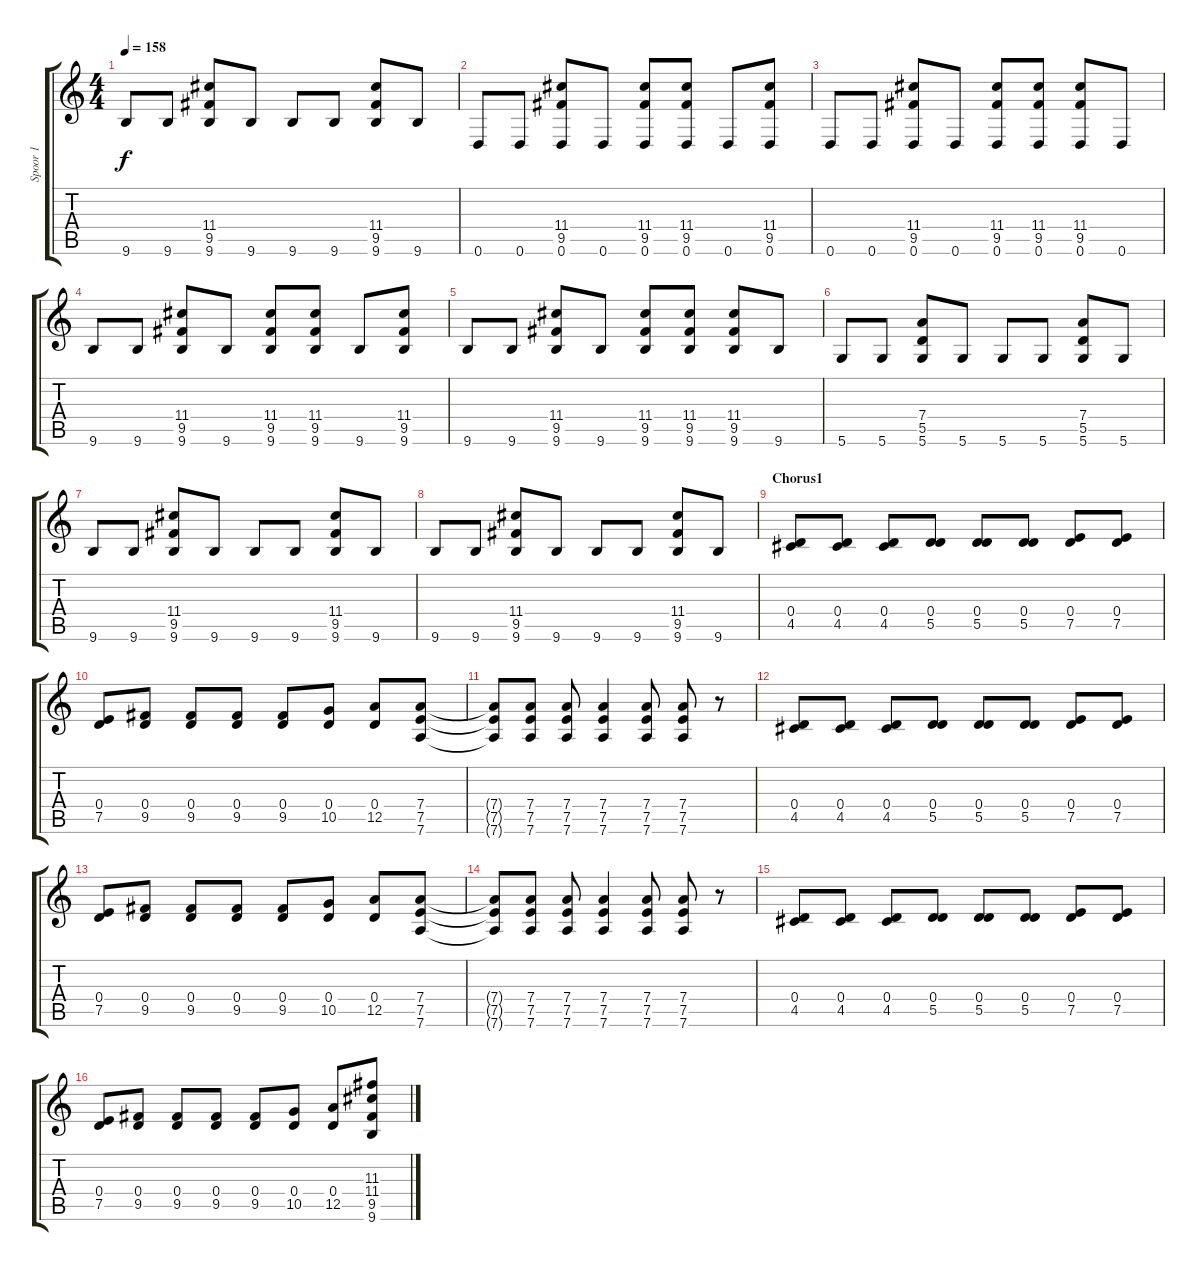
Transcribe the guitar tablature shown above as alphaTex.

\track ("Spoor 1" "Spoor 1") {instrument acousticguitarsteel}
\staff {score tabs}
\tuning (E4 B3 G3 D3 A2 D2) {hide}
\ts (4 4)
\tempo 158
\clef g2
\ks c
9.6.8{dy f} 9.6.8 (11.4 9.5 9.6).8 9.6.8 9.6.8 9.6.8 (11.4 9.5 9.6).8 9.6.8 |
0.6.8 0.6.8 (11.4 9.5 0.6).8 0.6.8 (11.4 9.5 0.6).8 (11.4 9.5 0.6).8 0.6.8 (11.4 9.5 0.6).8 |
0.6.8 0.6.8 (11.4 9.5 0.6).8 0.6.8 (11.4 9.5 0.6).8 (11.4 9.5 0.6).8 (11.4 9.5 0.6).8 0.6.8 |
9.6.8 9.6.8 (11.4 9.5 9.6).8 9.6.8 (11.4 9.5 9.6).8 (11.4 9.5 9.6).8 9.6.8 (11.4 9.5 9.6).8 |
9.6.8 9.6.8 (11.4 9.5 9.6).8 9.6.8 (11.4 9.5 9.6).8 (11.4 9.5 9.6).8 (11.4 9.5 9.6).8 9.6.8 |
5.6.8 5.6.8 (7.4 5.5 5.6).8 5.6.8 5.6.8 5.6.8 (7.4 5.5 5.6).8 5.6.8 |
9.6.8 9.6.8 (11.4 9.5 9.6).8 9.6.8 9.6.8 9.6.8 (11.4 9.5 9.6).8 9.6.8 |
9.6.8 9.6.8 (11.4 9.5 9.6).8 9.6.8 9.6.8 9.6.8 (11.4 9.5 9.6).8 9.6.8 |
\section ("" "Chorus1")
(0.4 4.5).8{volume 13 instrument distortionguitar} (0.4 4.5).8 (0.4 4.5).8 (0.4 5.5).8 (0.4 5.5).8 (0.4 5.5).8 (0.4 7.5).8 (0.4 7.5).8 |
(0.4 7.5).8 (0.4 9.5).8 (0.4 9.5).8 (0.4 9.5).8 (0.4 9.5).8 (0.4 10.5).8 (0.4 12.5).8 (7.4 7.5 7.6).8 |
(7.4{t} 7.5{t} 7.6{t}).8 (7.4 7.5 7.6).8 (7.4 7.5 7.6).8 (7.4 7.5 7.6).4 (7.4 7.5 7.6).8 (7.4 7.5 7.6).8 r.8 |
(0.4 4.5).8 (0.4 4.5).8 (0.4 4.5).8 (0.4 5.5).8 (0.4 5.5).8 (0.4 5.5).8 (0.4 7.5).8 (0.4 7.5).8 |
(0.4 7.5).8 (0.4 9.5).8 (0.4 9.5).8 (0.4 9.5).8 (0.4 9.5).8 (0.4 10.5).8 (0.4 12.5).8 (7.4 7.5 7.6).8 |
(7.4{t} 7.5{t} 7.6{t}).8 (7.4 7.5 7.6).8 (7.4 7.5 7.6).8 (7.4 7.5 7.6).4 (7.4 7.5 7.6).8 (7.4 7.5 7.6).8 r.8 |
(0.4 4.5).8 (0.4 4.5).8 (0.4 4.5).8 (0.4 5.5).8 (0.4 5.5).8 (0.4 5.5).8 (0.4 7.5).8 (0.4 7.5).8 |
(0.4 7.5).8 (0.4 9.5).8 (0.4 9.5).8 (0.4 9.5).8 (0.4 9.5).8 (0.4 10.5).8 (0.4 12.5).8 (11.3 11.4 9.5 9.6).8
